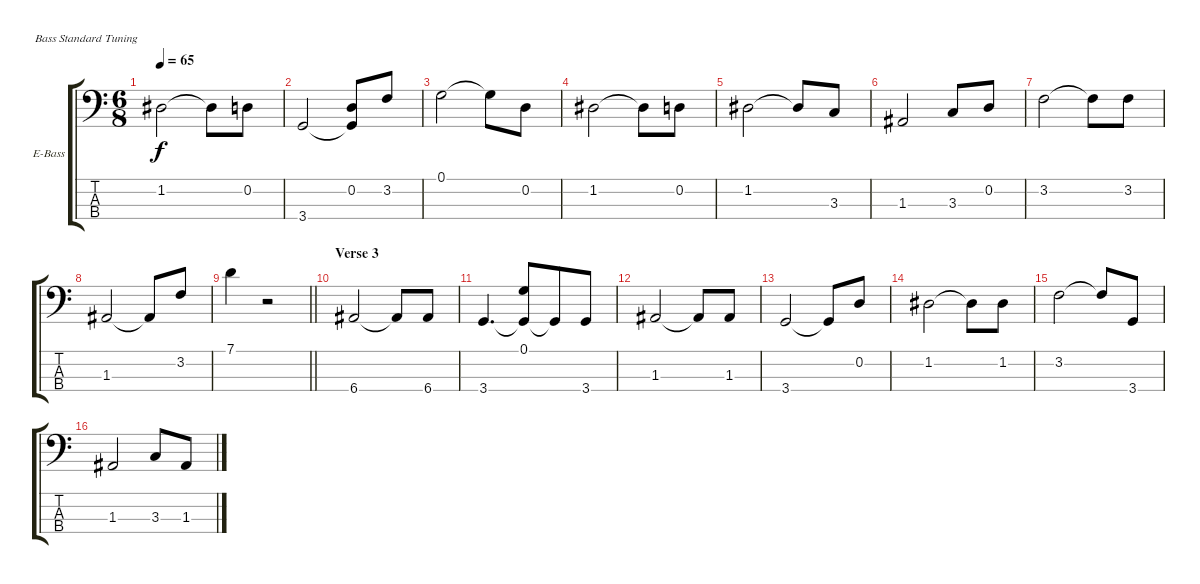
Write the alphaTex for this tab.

\bracketExtendMode groupsimilarinstruments
\firstSystemTrackNameOrientation horizontal
\otherSystemsTrackNameOrientation horizontal
\track ("Bass Guitar" "E-Bass") {instrument electricbassfinger}
\staff {score tabs}
\tuning (G2 D2 A1 E1)
\ts (6 8)
\tempo 65
\clef f4
\ks c
1.2.2{dy f} 1.2{t}.8 0.2.8 |
3.4.2 (0.2 3.4{t}).8 3.2.8 |
0.1.2 0.1{t}.8 0.2.8 |
1.2.2 1.2{t}.8 0.2.8 |
1.2.2 1.2{t}.8 3.3.8 |
1.3.2 3.3.8 0.2.8 |
3.2.2 3.2{t}.8 3.2.8 |
1.3.2 1.3{t}.8 3.2.8 |
\barLineRight lightlight
7.1.4 r.2 |
\section ("" "Verse 3")
6.4.2 6.4{t}.8 6.4.8 |
3.4.4{d} (0.1 3.4{t}).8 3.4{t}.8 3.4.8 |
1.3.2 1.3{t}.8 1.3.8 |
3.4.2 3.4{t}.8 0.2.8 |
1.2.2 1.2{t}.8 1.2.8 |
3.2.2 3.2{t}.8 3.4.8 |
1.3.2 3.3.8 1.3.8
